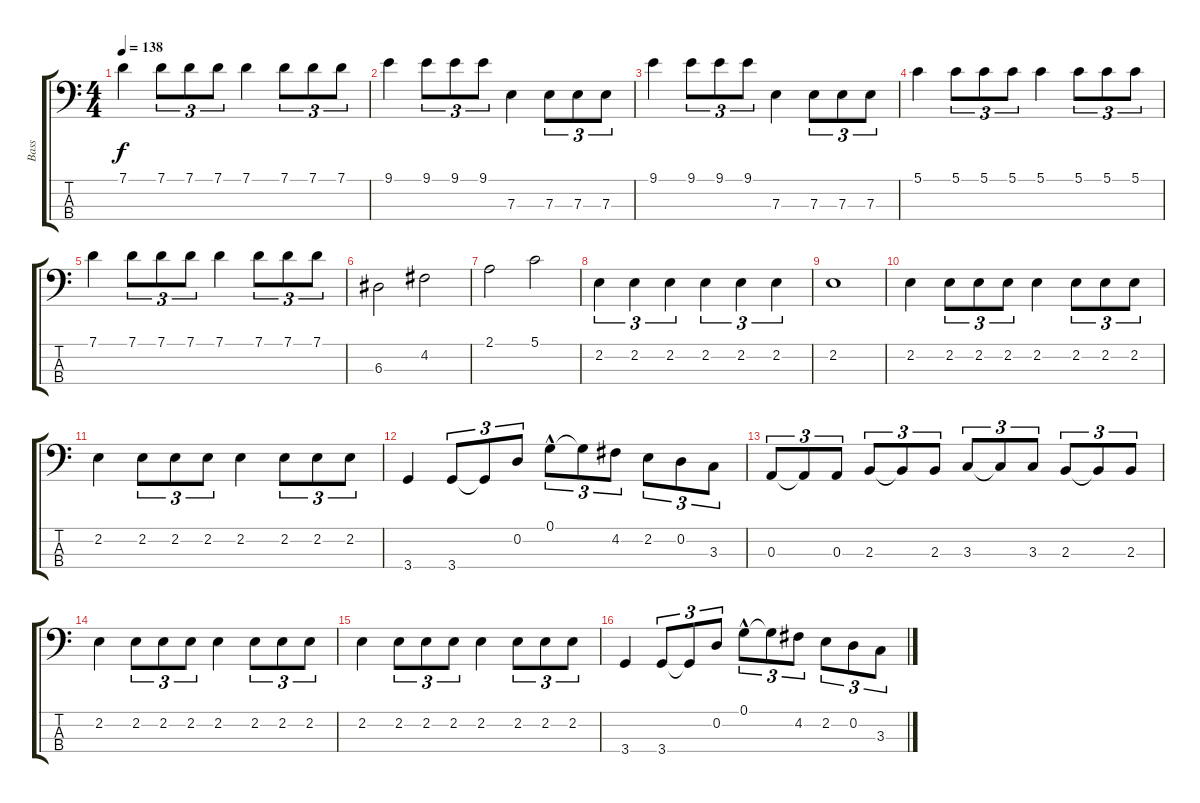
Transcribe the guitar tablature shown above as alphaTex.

\track ("Bass" "Bass") {instrument electricbassfinger}
\staff {score tabs}
\tuning (G2 D2 A1 E1) {hide}
\ts (4 4)
\tempo 138
\clef f4
\ks c
7.1.4{dy f} 7.1.8{tu (3 2)} 7.1.8{tu (3 2)} 7.1.8{tu (3 2)} 7.1.4 7.1.8{tu (3 2)} 7.1.8{tu (3 2)} 7.1.8{tu (3 2)} |
9.1.4 9.1.8{tu (3 2)} 9.1.8{tu (3 2)} 9.1.8{tu (3 2)} 7.3.4 7.3.8{tu (3 2)} 7.3.8{tu (3 2)} 7.3.8{tu (3 2)} |
9.1.4 9.1.8{tu (3 2)} 9.1.8{tu (3 2)} 9.1.8{tu (3 2)} 7.3.4 7.3.8{tu (3 2)} 7.3.8{tu (3 2)} 7.3.8{tu (3 2)} |
5.1.4 5.1.8{tu (3 2)} 5.1.8{tu (3 2)} 5.1.8{tu (3 2)} 5.1.4 5.1.8{tu (3 2)} 5.1.8{tu (3 2)} 5.1.8{tu (3 2)} |
7.1.4 7.1.8{tu (3 2)} 7.1.8{tu (3 2)} 7.1.8{tu (3 2)} 7.1.4 7.1.8{tu (3 2)} 7.1.8{tu (3 2)} 7.1.8{tu (3 2)} |
6.3.2 4.2.2 |
2.1.2 5.1.2 |
2.2.4{tu (3 2)} 2.2.4{tu (3 2)} 2.2.4{tu (3 2)} 2.2.4{tu (3 2)} 2.2.4{tu (3 2)} 2.2.4{tu (3 2)} |
2.2.1 |
2.2.4 2.2.8{tu (3 2)} 2.2.8{tu (3 2)} 2.2.8{tu (3 2)} 2.2.4 2.2.8{tu (3 2)} 2.2.8{tu (3 2)} 2.2.8{tu (3 2)} |
2.2.4 2.2.8{tu (3 2)} 2.2.8{tu (3 2)} 2.2.8{tu (3 2)} 2.2.4 2.2.8{tu (3 2)} 2.2.8{tu (3 2)} 2.2.8{tu (3 2)} |
3.4.4 3.4.8{tu (3 2)} 3.4{t}.8{tu (3 2)} 0.2.8{tu (3 2)} 0.1{hac}.8{tu (3 2)} 0.1{t}.8{tu (3 2)} 4.2.8{tu (3 2)} 2.2.8{tu (3 2)} 0.2.8{tu (3 2)} 3.3.8{tu (3 2)} |
0.3.8{tu (3 2)} 0.3{t}.8{tu (3 2)} 0.3.8{tu (3 2)} 2.3.8{tu (3 2)} 2.3{t}.8{tu (3 2)} 2.3.8{tu (3 2)} 3.3.8{tu (3 2)} 3.3{t}.8{tu (3 2)} 3.3.8{tu (3 2)} 2.3.8{tu (3 2)} 2.3{t}.8{tu (3 2)} 2.3.8{tu (3 2)} |
2.2.4 2.2.8{tu (3 2)} 2.2.8{tu (3 2)} 2.2.8{tu (3 2)} 2.2.4 2.2.8{tu (3 2)} 2.2.8{tu (3 2)} 2.2.8{tu (3 2)} |
2.2.4 2.2.8{tu (3 2)} 2.2.8{tu (3 2)} 2.2.8{tu (3 2)} 2.2.4 2.2.8{tu (3 2)} 2.2.8{tu (3 2)} 2.2.8{tu (3 2)} |
3.4.4 3.4.8{tu (3 2)} 3.4{t}.8{tu (3 2)} 0.2.8{tu (3 2)} 0.1{hac}.8{tu (3 2)} 0.1{t}.8{tu (3 2)} 4.2.8{tu (3 2)} 2.2.8{tu (3 2)} 0.2.8{tu (3 2)} 3.3.8{tu (3 2)}
